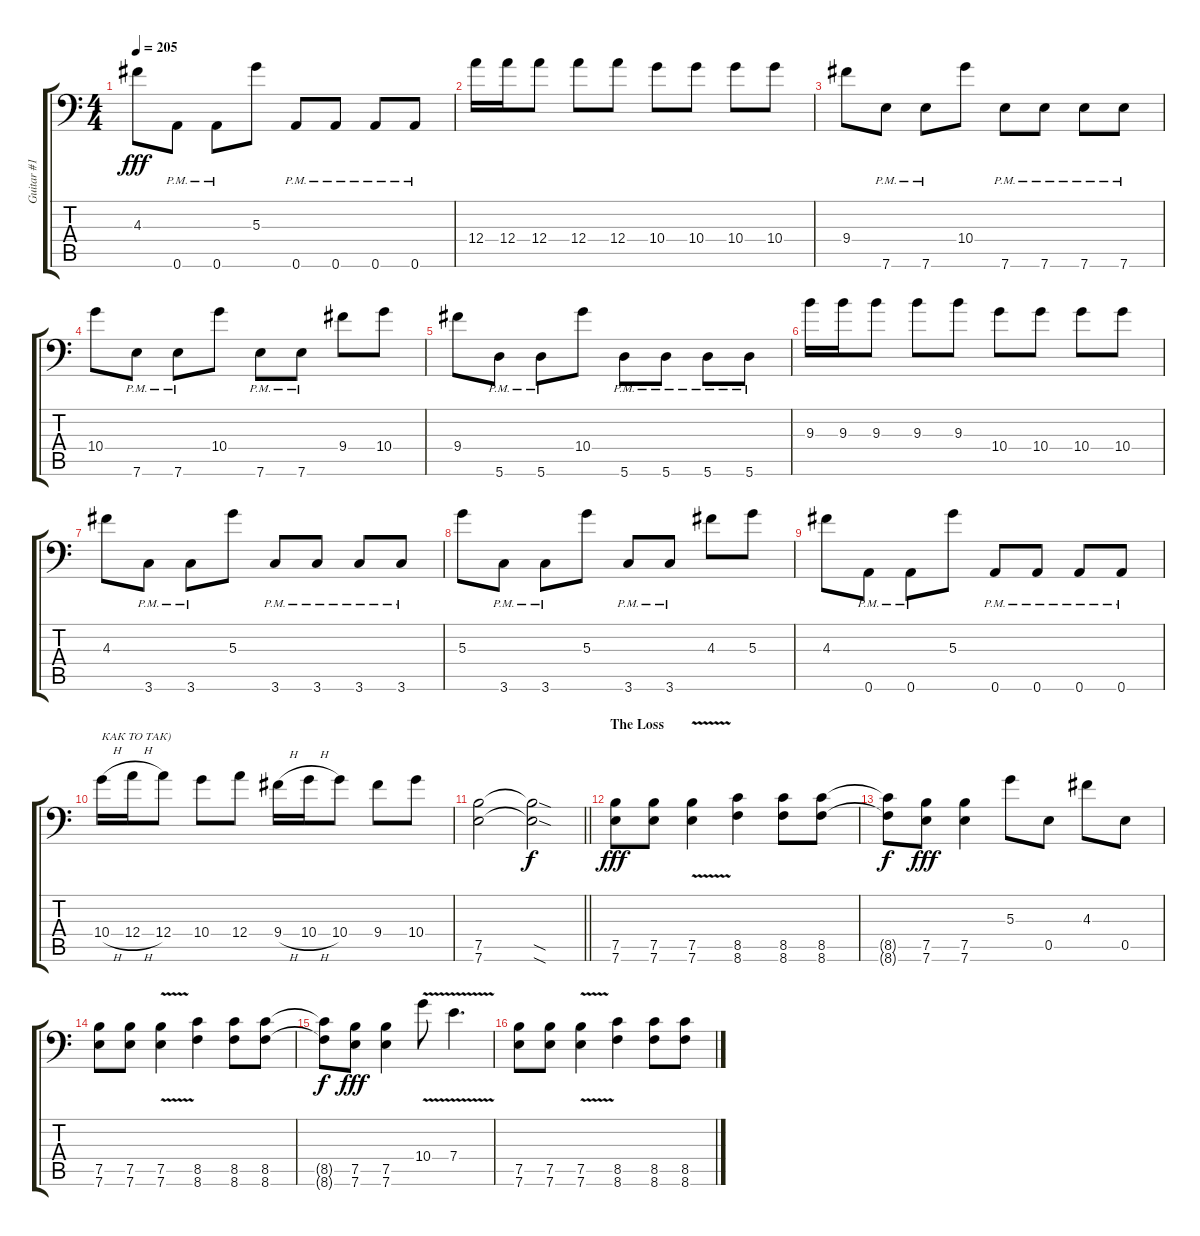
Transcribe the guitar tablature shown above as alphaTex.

\track ("Guitar #1" "Guitar #1") {instrument distortionguitar}
\staff {score tabs}
\tuning (B3 Gb3 D3 A2 E2 A1) {hide}
\ts (4 4)
\tempo 205
\clef f4
\ks c
4.3.8{dy fff} 0.6{pm}.8 0.6{pm}.8 5.3.8 0.6{pm}.8 0.6{pm}.8 0.6{pm}.8 0.6{pm}.8 |
12.4.16 12.4.16 12.4.8 12.4.8 12.4.8 10.4.8 10.4.8 10.4.8 10.4.8 |
9.4.8 7.6{pm}.8 7.6{pm}.8 10.4.8 7.6{pm}.8 7.6{pm}.8 7.6{pm}.8 7.6{pm}.8 |
10.4.8 7.6{pm}.8 7.6{pm}.8 10.4.8 7.6{pm}.8 7.6{pm}.8 9.4.8 10.4.8 |
9.4.8 5.6{pm}.8 5.6{pm}.8 10.4.8 5.6{pm}.8 5.6{pm}.8 5.6{pm}.8 5.6{pm}.8 |
9.3.16 9.3.16 9.3.8 9.3.8 9.3.8 10.4.8 10.4.8 10.4.8 10.4.8 |
4.3.8 3.6{pm}.8 3.6{pm}.8 5.3.8 3.6{pm}.8 3.6{pm}.8 3.6{pm}.8 3.6{pm}.8 |
5.3.8 3.6{pm}.8 3.6{pm}.8 5.3.8 3.6{pm}.8 3.6{pm}.8 4.3.8 5.3.8 |
4.3.8 0.6{pm}.8 0.6{pm}.8 5.3.8 0.6{pm}.8 0.6{pm}.8 0.6{pm}.8 0.6{pm}.8 |
10.4{h}.16{txt "КАК ТО ТАК)"} 12.4{h}.16 12.4.8 10.4.8 12.4.8 9.4{h}.16 10.4{h}.16 10.4.8 9.4.8 10.4.8 |
\barLineRight lightlight
(7.5 7.6).2 (7.5{sod t} 7.6{sod t}).2{dy f} |
\section ("" "The Loss")
(7.5 7.6).8{dy fff} (7.5 7.6).8 (7.5{v} 7.6).4 (8.5 8.6).4 (8.5 8.6).8 (8.5 8.6).8 |
(8.5{t} 8.6{t}).8{dy f} (7.5 7.6).8{dy fff} (7.5 7.6).4 5.3.8 0.5.8 4.3.8 0.5.8 |
(7.5 7.6).8 (7.5 7.6).8 (7.5{v} 7.6).4 (8.5 8.6).4 (8.5 8.6).8 (8.5 8.6).8 |
(8.5{t} 8.6{t}).8{dy f} (7.5 7.6).8{dy fff} (7.5 7.6).4 10.4{v}.8 7.4{v}.4{d} |
(7.5 7.6).8 (7.5 7.6).8 (7.5{v} 7.6).4 (8.5 8.6).4 (8.5 8.6).8 (8.5 8.6).8
